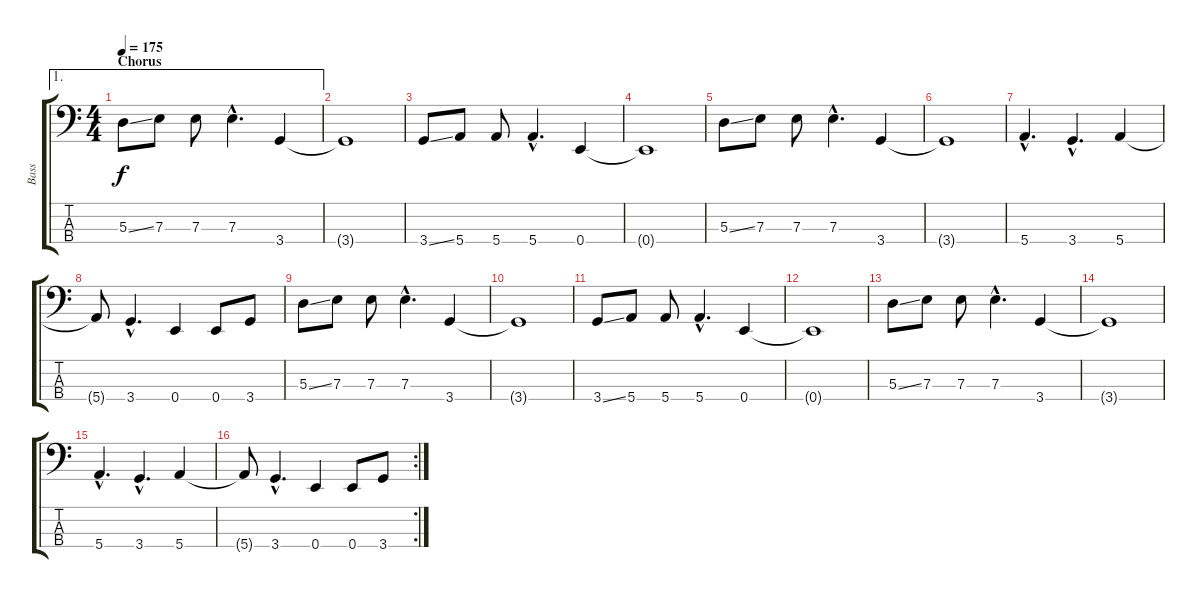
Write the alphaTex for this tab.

\track ("Bass" "Bass") {instrument electricbasspick}
\staff {score tabs}
\tuning (G2 D2 A1 E1) {hide}
\ae 1
\ts (4 4)
\section ("" "Chorus")
\tempo 175
\clef f4
\ks c
5.3{ss}.8{dy f} 7.3.8 7.3.8 7.3{hac}.4{d} 3.4.4 |
3.4{t}.1 |
3.4{ss}.8 5.4.8 5.4.8 5.4{hac}.4{d} 0.4.4 |
0.4{t}.1 |
5.3{ss}.8 7.3.8 7.3.8 7.3{hac}.4{d} 3.4.4 |
3.4{t}.1 |
5.4{hac}.4{d} 3.4{hac}.4{d} 5.4.4 |
5.4{t}.8 3.4{hac}.4{d} 0.4.4 0.4.8 3.4.8 |
5.3{ss}.8 7.3.8 7.3.8 7.3{hac}.4{d} 3.4.4 |
3.4{t}.1 |
3.4{ss}.8 5.4.8 5.4.8 5.4{hac}.4{d} 0.4.4 |
0.4{t}.1 |
5.3{ss}.8 7.3.8 7.3.8 7.3{hac}.4{d} 3.4.4 |
3.4{t}.1 |
5.4{hac}.4{d} 3.4{hac}.4{d} 5.4.4 |
\rc 2
5.4{t}.8 3.4{hac}.4{d} 0.4.4 0.4.8 3.4.8
